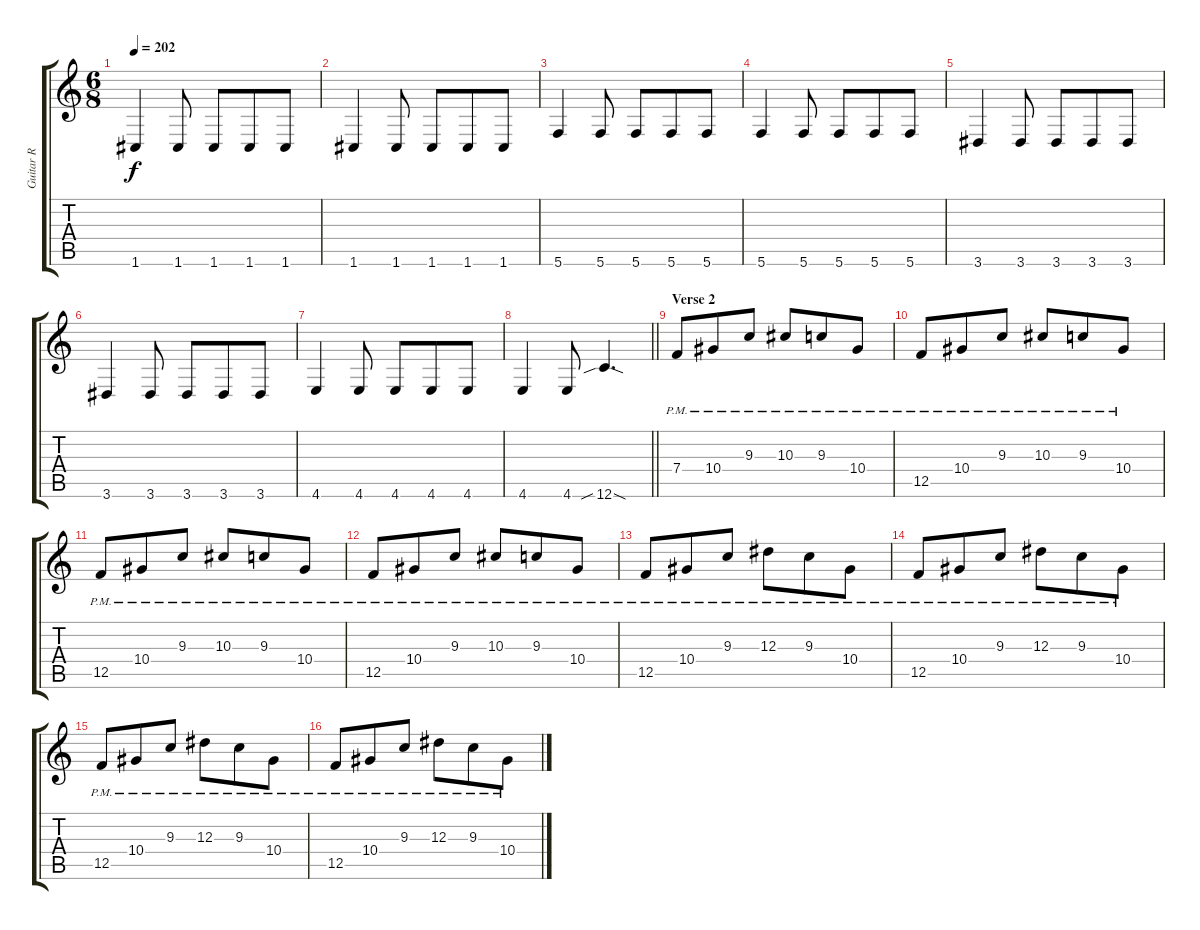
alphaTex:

\track ("Guitar R" "Guitar R") {instrument distortionguitar}
\staff {score tabs}
\tuning (C4 G3 Eb3 Bb2 F2 C2) {hide}
\ts (6 8)
\tempo 202
\clef g2
\ks c
1.6.4{dy f} 1.6.8 1.6.8 1.6.8 1.6.8 |
1.6.4 1.6.8 1.6.8 1.6.8 1.6.8 |
5.6.4 5.6.8 5.6.8 5.6.8 5.6.8 |
5.6.4 5.6.8 5.6.8 5.6.8 5.6.8 |
3.6.4 3.6.8 3.6.8 3.6.8 3.6.8 |
3.6.4 3.6.8 3.6.8 3.6.8 3.6.8 |
4.6.4 4.6.8 4.6.8 4.6.8 4.6.8 |
\barLineRight lightlight
4.6.4 4.6.8 12.6{sib sod}.4{d} |
\section ("" "Verse 2")
7.4{pm}.8 10.4{pm}.8 9.3{pm}.8 10.3{pm}.8 9.3{pm}.8 10.4{pm}.8 |
12.5{pm}.8 10.4{pm}.8 9.3{pm}.8 10.3{pm}.8 9.3{pm}.8 10.4{pm}.8 |
12.5{pm}.8 10.4{pm}.8 9.3{pm}.8 10.3{pm}.8 9.3{pm}.8 10.4{pm}.8 |
12.5{pm}.8 10.4{pm}.8 9.3{pm}.8 10.3{pm}.8 9.3{pm}.8 10.4{pm}.8 |
12.5{pm}.8 10.4{pm}.8 9.3{pm}.8 12.3{pm}.8 9.3{pm}.8 10.4{pm}.8 |
12.5{pm}.8 10.4{pm}.8 9.3{pm}.8 12.3{pm}.8 9.3{pm}.8 10.4{pm}.8 |
12.5{pm}.8 10.4{pm}.8 9.3{pm}.8 12.3{pm}.8 9.3{pm}.8 10.4{pm}.8 |
12.5{pm}.8 10.4{pm}.8 9.3{pm}.8 12.3{pm}.8 9.3{pm}.8 10.4{pm}.8
